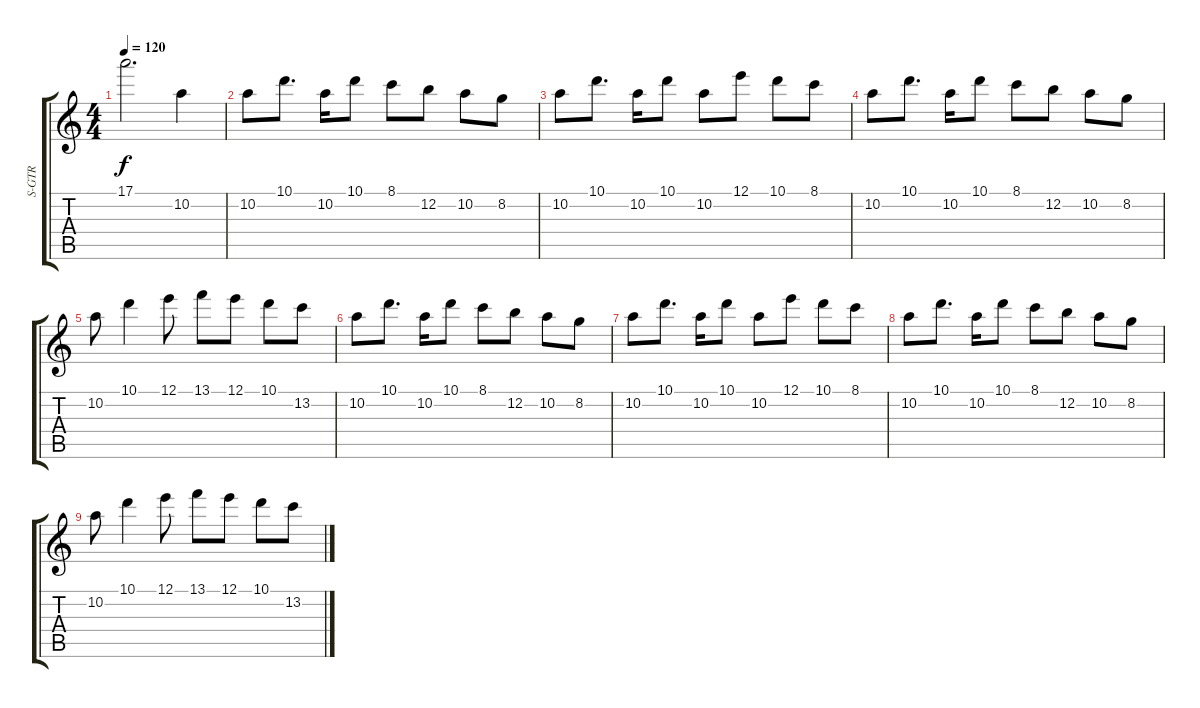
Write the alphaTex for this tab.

\track ("S-GTR" "S-GTR") {instrument overdrivenguitar}
\staff {score tabs}
\tuning (E4 B3 G3 D3 A2 E2) {hide}
\ts (4 4)
\tempo 120
\clef g2
\ks c
17.1.2{d dy f} 10.2.4 |
10.2.8 10.1.8{d} 10.2.16 10.1.8 8.1.8 12.2.8 10.2.8 8.2.8 |
10.2.8 10.1.8{d} 10.2.16 10.1.8 10.2.8 12.1.8 10.1.8 8.1.8 |
10.2.8 10.1.8{d} 10.2.16 10.1.8 8.1.8 12.2.8 10.2.8 8.2.8 |
10.2.8 10.1.4 12.1.8 13.1.8 12.1.8 10.1.8 13.2.8 |
10.2.8 10.1.8{d} 10.2.16 10.1.8 8.1.8 12.2.8 10.2.8 8.2.8 |
10.2.8 10.1.8{d} 10.2.16 10.1.8 10.2.8 12.1.8 10.1.8 8.1.8 |
10.2.8 10.1.8{d} 10.2.16 10.1.8 8.1.8 12.2.8 10.2.8 8.2.8 |
10.2.8 10.1.4 12.1.8 13.1.8 12.1.8 10.1.8 13.2.8
